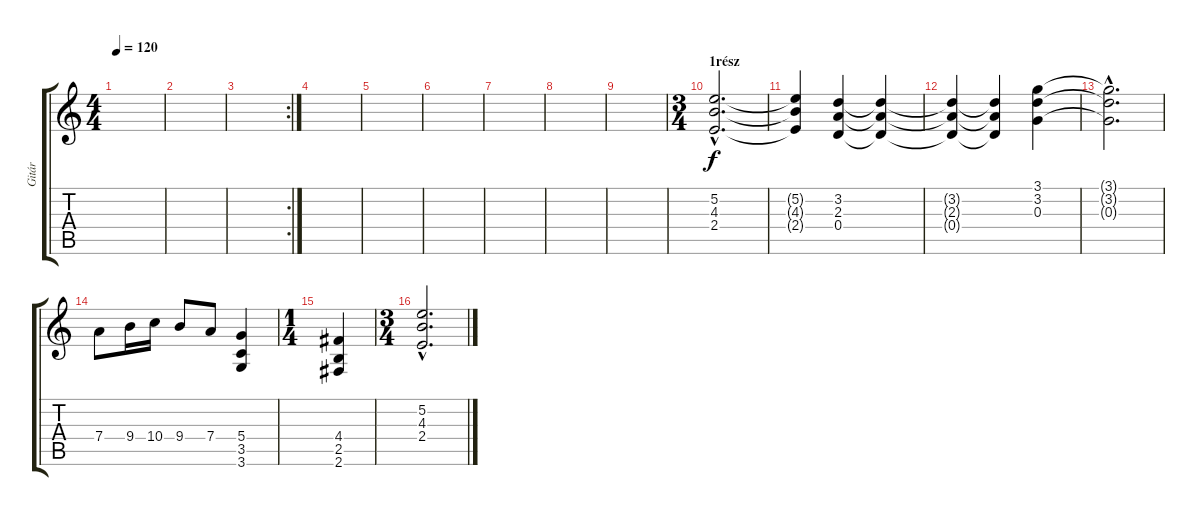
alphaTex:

\track ("Gitár" "Gitár") {instrument distortionguitar}
\staff {score tabs}
\tuning (E4 B3 G3 D3 A2 E2) {hide}
\ts (4 4)
\tempo 120
\clef g2
\ks c
|
|
\rc 2
|
|
|
|
|
|
|
\ts (3 4)
\section ("" "1rész")
(5.2{hac} 4.3{hac} 2.4{hac}).2{d} |
(5.2{t} 4.3{t} 2.4{t}).4 (3.2 2.3 0.4).4 (3.2{t} 2.3{t} 0.4{t}).4 |
(3.2{t} 2.3{t} 0.4{t}).4 (3.2{t} 2.3{t} 0.4{t}).4 (3.1 3.2 0.3).4 |
(3.1{hac t} 3.2{hac t} 0.3{hac t}).2{d} |
7.4.8 9.4.16 10.4.16 9.4.8 7.4.8 (5.4 3.5 3.6).4 |
\ts (1 4)
(4.4 2.5 2.6).4 |
\ts (3 4)
(5.2{hac} 4.3{hac} 2.4{hac}).2{d}
